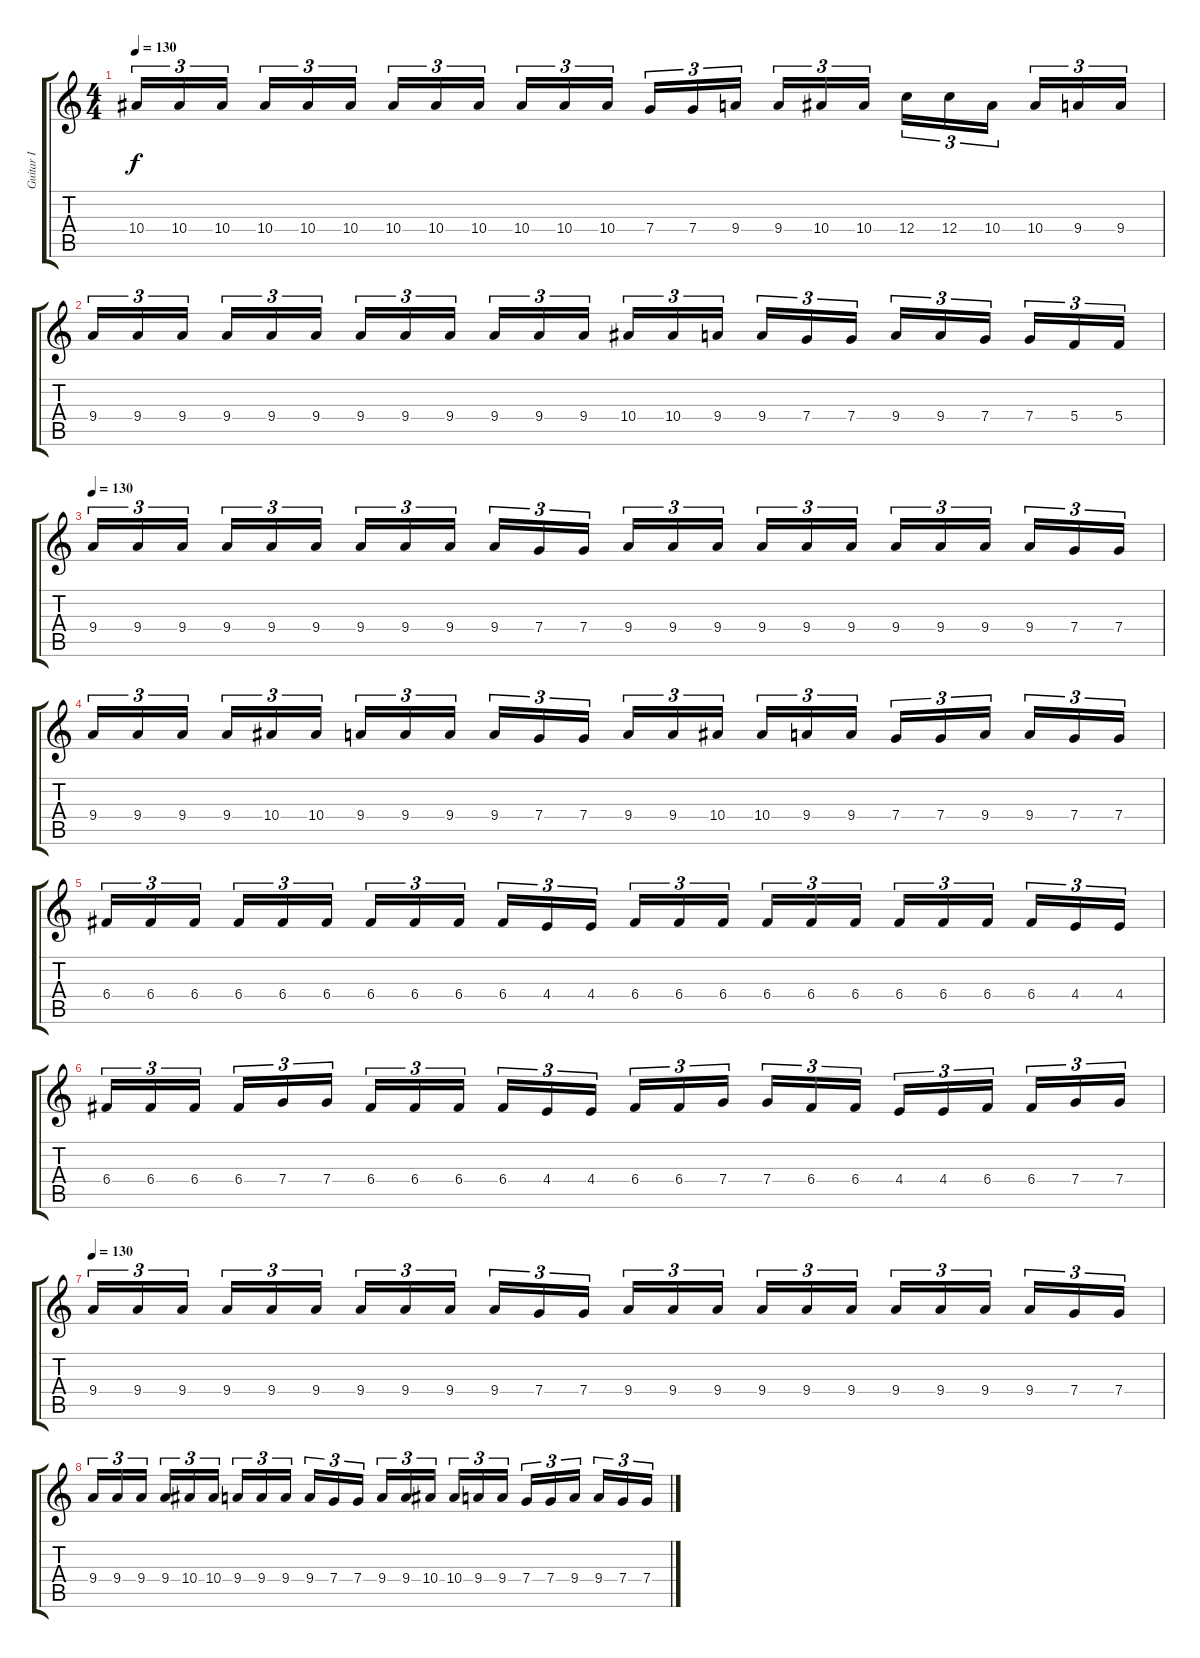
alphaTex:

\track ("Guitar I" "Guitar I") {instrument distortionguitar}
\staff {score tabs}
\tuning (D4 A3 F3 C3 G2 D2) {hide}
\ts (4 4)
\tempo 130
\clef g2
\ks c
10.4.16{tu (3 2) dy f} 10.4.16{tu (3 2)} 10.4.16{tu (3 2)} 10.4.16{tu (3 2)} 10.4.16{tu (3 2)} 10.4.16{tu (3 2)} 10.4.16{tu (3 2)} 10.4.16{tu (3 2)} 10.4.16{tu (3 2)} 10.4.16{tu (3 2)} 10.4.16{tu (3 2)} 10.4.16{tu (3 2)} 7.4.16{tu (3 2)} 7.4.16{tu (3 2)} 9.4.16{tu (3 2)} 9.4.16{tu (3 2)} 10.4.16{tu (3 2)} 10.4.16{tu (3 2)} 12.4.16{tu (3 2)} 12.4.16{tu (3 2)} 10.4.16{tu (3 2)} 10.4.16{tu (3 2)} 9.4.16{tu (3 2)} 9.4.16{tu (3 2)} |
9.4.16{tu (3 2)} 9.4.16{tu (3 2)} 9.4.16{tu (3 2)} 9.4.16{tu (3 2)} 9.4.16{tu (3 2)} 9.4.16{tu (3 2)} 9.4.16{tu (3 2)} 9.4.16{tu (3 2)} 9.4.16{tu (3 2)} 9.4.16{tu (3 2)} 9.4.16{tu (3 2)} 9.4.16{tu (3 2)} 10.4.16{tu (3 2)} 10.4.16{tu (3 2)} 9.4.16{tu (3 2)} 9.4.16{tu (3 2)} 7.4.16{tu (3 2)} 7.4.16{tu (3 2)} 9.4.16{tu (3 2)} 9.4.16{tu (3 2)} 7.4.16{tu (3 2)} 7.4.16{tu (3 2)} 5.4.16{tu (3 2)} 5.4.16{tu (3 2)} |
\tempo 130
9.4.16{tu (3 2)} 9.4.16{tu (3 2)} 9.4.16{tu (3 2)} 9.4.16{tu (3 2)} 9.4.16{tu (3 2)} 9.4.16{tu (3 2)} 9.4.16{tu (3 2)} 9.4.16{tu (3 2)} 9.4.16{tu (3 2)} 9.4.16{tu (3 2)} 7.4.16{tu (3 2)} 7.4.16{tu (3 2)} 9.4.16{tu (3 2)} 9.4.16{tu (3 2)} 9.4.16{tu (3 2)} 9.4.16{tu (3 2)} 9.4.16{tu (3 2)} 9.4.16{tu (3 2)} 9.4.16{tu (3 2)} 9.4.16{tu (3 2)} 9.4.16{tu (3 2)} 9.4.16{tu (3 2)} 7.4.16{tu (3 2)} 7.4.16{tu (3 2)} |
9.4.16{tu (3 2)} 9.4.16{tu (3 2)} 9.4.16{tu (3 2)} 9.4.16{tu (3 2)} 10.4.16{tu (3 2)} 10.4.16{tu (3 2)} 9.4.16{tu (3 2)} 9.4.16{tu (3 2)} 9.4.16{tu (3 2)} 9.4.16{tu (3 2)} 7.4.16{tu (3 2)} 7.4.16{tu (3 2)} 9.4.16{tu (3 2)} 9.4.16{tu (3 2)} 10.4.16{tu (3 2)} 10.4.16{tu (3 2)} 9.4.16{tu (3 2)} 9.4.16{tu (3 2)} 7.4.16{tu (3 2)} 7.4.16{tu (3 2)} 9.4.16{tu (3 2)} 9.4.16{tu (3 2)} 7.4.16{tu (3 2)} 7.4.16{tu (3 2)} |
6.4.16{tu (3 2)} 6.4.16{tu (3 2)} 6.4.16{tu (3 2)} 6.4.16{tu (3 2)} 6.4.16{tu (3 2)} 6.4.16{tu (3 2)} 6.4.16{tu (3 2)} 6.4.16{tu (3 2)} 6.4.16{tu (3 2)} 6.4.16{tu (3 2)} 4.4.16{tu (3 2)} 4.4.16{tu (3 2)} 6.4.16{tu (3 2)} 6.4.16{tu (3 2)} 6.4.16{tu (3 2)} 6.4.16{tu (3 2)} 6.4.16{tu (3 2)} 6.4.16{tu (3 2)} 6.4.16{tu (3 2)} 6.4.16{tu (3 2)} 6.4.16{tu (3 2)} 6.4.16{tu (3 2)} 4.4.16{tu (3 2)} 4.4.16{tu (3 2)} |
6.4.16{tu (3 2)} 6.4.16{tu (3 2)} 6.4.16{tu (3 2)} 6.4.16{tu (3 2)} 7.4.16{tu (3 2)} 7.4.16{tu (3 2)} 6.4.16{tu (3 2)} 6.4.16{tu (3 2)} 6.4.16{tu (3 2)} 6.4.16{tu (3 2)} 4.4.16{tu (3 2)} 4.4.16{tu (3 2)} 6.4.16{tu (3 2)} 6.4.16{tu (3 2)} 7.4.16{tu (3 2)} 7.4.16{tu (3 2)} 6.4.16{tu (3 2)} 6.4.16{tu (3 2)} 4.4.16{tu (3 2)} 4.4.16{tu (3 2)} 6.4.16{tu (3 2)} 6.4.16{tu (3 2)} 7.4.16{tu (3 2)} 7.4.16{tu (3 2)} |
\tempo 130
9.4.16{tu (3 2)} 9.4.16{tu (3 2)} 9.4.16{tu (3 2)} 9.4.16{tu (3 2)} 9.4.16{tu (3 2)} 9.4.16{tu (3 2)} 9.4.16{tu (3 2)} 9.4.16{tu (3 2)} 9.4.16{tu (3 2)} 9.4.16{tu (3 2)} 7.4.16{tu (3 2)} 7.4.16{tu (3 2)} 9.4.16{tu (3 2)} 9.4.16{tu (3 2)} 9.4.16{tu (3 2)} 9.4.16{tu (3 2)} 9.4.16{tu (3 2)} 9.4.16{tu (3 2)} 9.4.16{tu (3 2)} 9.4.16{tu (3 2)} 9.4.16{tu (3 2)} 9.4.16{tu (3 2)} 7.4.16{tu (3 2)} 7.4.16{tu (3 2)} |
9.4.16{tu (3 2)} 9.4.16{tu (3 2)} 9.4.16{tu (3 2)} 9.4.16{tu (3 2)} 10.4.16{tu (3 2)} 10.4.16{tu (3 2)} 9.4.16{tu (3 2)} 9.4.16{tu (3 2)} 9.4.16{tu (3 2)} 9.4.16{tu (3 2)} 7.4.16{tu (3 2)} 7.4.16{tu (3 2)} 9.4.16{tu (3 2)} 9.4.16{tu (3 2)} 10.4.16{tu (3 2)} 10.4.16{tu (3 2)} 9.4.16{tu (3 2)} 9.4.16{tu (3 2)} 7.4.16{tu (3 2)} 7.4.16{tu (3 2)} 9.4.16{tu (3 2)} 9.4.16{tu (3 2)} 7.4.16{tu (3 2)} 7.4.16{tu (3 2)}
